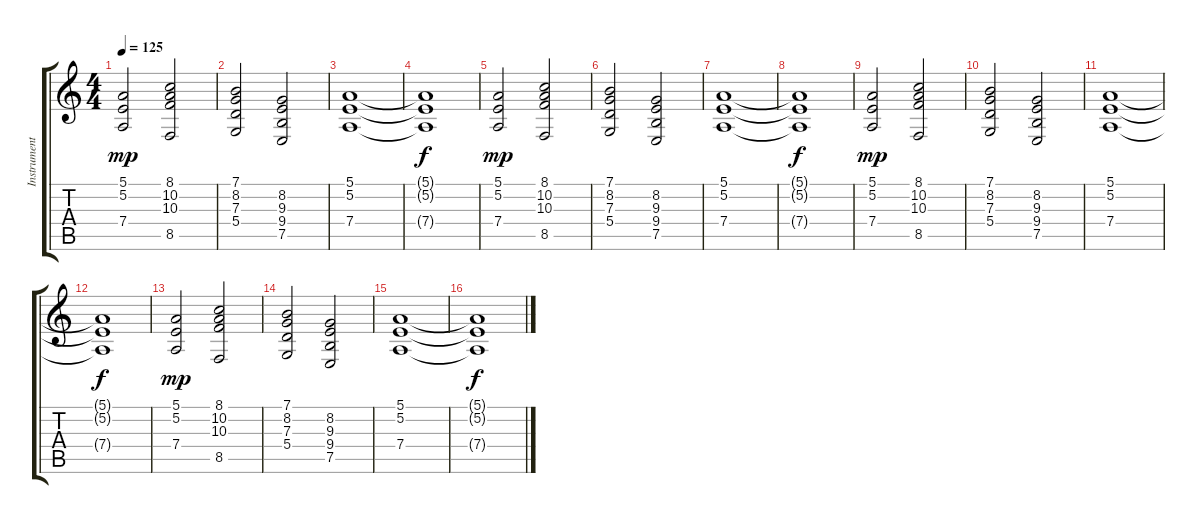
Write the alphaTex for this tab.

\track ("Instrument 3" "Instrument") {instrument accordion}
\staff {score tabs}
\tuning (E4 B3 G3 D3 A2 E2) {hide}
\ts (4 4)
\tempo 125
\clef g2
\ks c
(5.1 5.2 7.4).2{dy mp} (8.1 10.2 10.3 8.5).2 |
(7.1 8.2 7.3 5.4).2 (8.2 9.3 9.4 7.5).2 |
(5.1 5.2 7.4).1 |
(5.1{t} 5.2{t} 7.4{t}).1{dy f} |
(5.1 5.2 7.4).2{dy mp} (8.1 10.2 10.3 8.5).2 |
(7.1 8.2 7.3 5.4).2 (8.2 9.3 9.4 7.5).2 |
(5.1 5.2 7.4).1 |
(5.1{t} 5.2{t} 7.4{t}).1{dy f} |
(5.1 5.2 7.4).2{dy mp} (8.1 10.2 10.3 8.5).2 |
(7.1 8.2 7.3 5.4).2 (8.2 9.3 9.4 7.5).2 |
(5.1 5.2 7.4).1 |
(5.1{t} 5.2{t} 7.4{t}).1{dy f} |
(5.1 5.2 7.4).2{dy mp} (8.1 10.2 10.3 8.5).2 |
(7.1 8.2 7.3 5.4).2 (8.2 9.3 9.4 7.5).2 |
(5.1 5.2 7.4).1 |
(5.1{t} 5.2{t} 7.4{t}).1{dy f}
